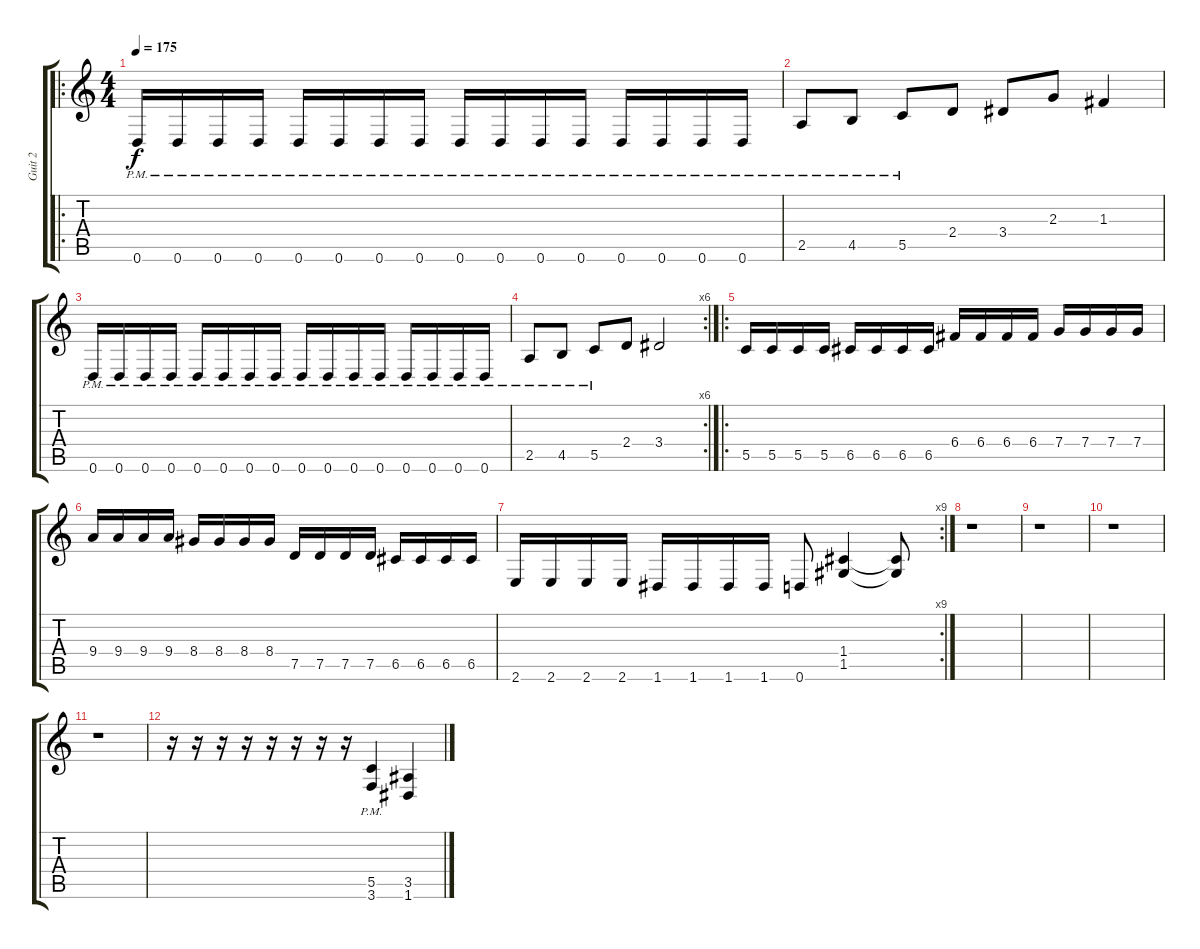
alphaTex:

\track ("Guit 2" "Guit 2") {instrument distortionguitar}
\staff {score tabs}
\tuning (D4 A3 F3 C3 G2 D2) {hide}
\ro
\ts (4 4)
\tempo 175
\clef g2
\ks c
0.6{pm}.16{dy f} 0.6{pm}.16 0.6{pm}.16 0.6{pm}.16 0.6{pm}.16 0.6{pm}.16 0.6{pm}.16 0.6{pm}.16 0.6{pm}.16 0.6{pm}.16 0.6{pm}.16 0.6{pm}.16 0.6{pm}.16 0.6{pm}.16 0.6{pm}.16 0.6{pm}.16 |
2.5{pm}.8 4.5{pm}.8 5.5{pm}.8 2.4.8 3.4.8 2.3.8 1.3.4 |
0.6{pm}.16 0.6{pm}.16 0.6{pm}.16 0.6{pm}.16 0.6{pm}.16 0.6{pm}.16 0.6{pm}.16 0.6{pm}.16 0.6{pm}.16 0.6{pm}.16 0.6{pm}.16 0.6{pm}.16 0.6{pm}.16 0.6{pm}.16 0.6{pm}.16 0.6{pm}.16 |
\rc 6
2.5{pm}.8 4.5{pm}.8 5.5{pm}.8 2.4.8 3.4.2 |
\ro
5.5.16 5.5.16 5.5.16 5.5.16 6.5.16 6.5.16 6.5.16 6.5.16 6.4.16 6.4.16 6.4.16 6.4.16 7.4.16 7.4.16 7.4.16 7.4.16 |
9.4.16 9.4.16 9.4.16 9.4.16 8.4.16 8.4.16 8.4.16 8.4.16 7.5.16 7.5.16 7.5.16 7.5.16 6.5.16 6.5.16 6.5.16 6.5.16 |
\rc 9
2.6.16 2.6.16 2.6.16 2.6.16 1.6.16 1.6.16 1.6.16 1.6.16 0.6.8 (1.4 1.5).4 (1.4{t} 1.5{t}).8 |
r.1 |
r.1 |
r.1 |
r.1 |
r.16 r.16 r.16 r.16 r.16 r.16 r.16 r.16 (5.5{pm} 3.6{pm}).4 (3.5 1.6).4
